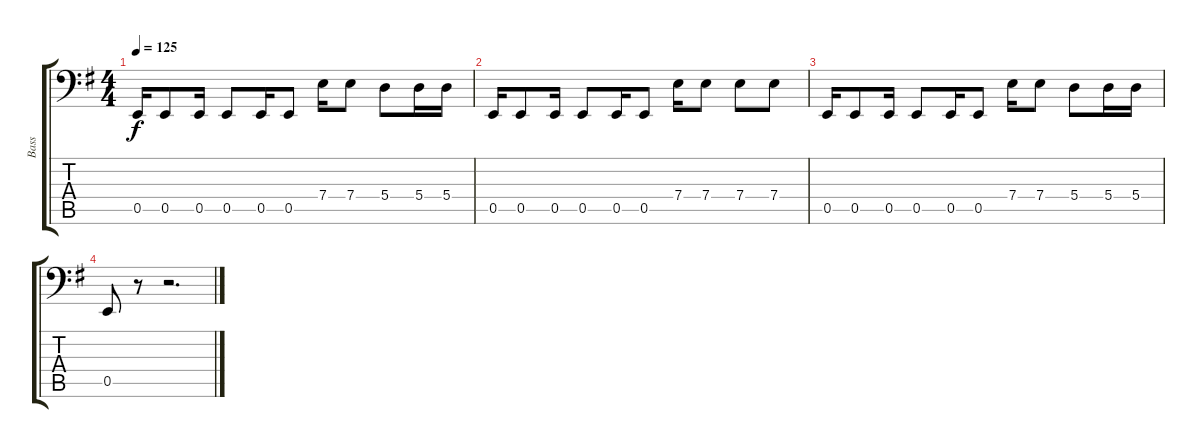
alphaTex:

\track ("Bass" "Bass") {instrument electricbasspick}
\staff {score tabs}
\tuning (C3 G2 D2 A1 E1 B0) {hide}
\ts (4 4)
\tempo 125
\clef f4
\ks eminor
0.5.16{dy f} 0.5.8 0.5.16 0.5.8 0.5.16 0.5.8 7.4.16 7.4.8 5.4.8 5.4.16 5.4.16 |
0.5.16 0.5.8 0.5.16 0.5.8 0.5.16 0.5.8 7.4.16 7.4.8 7.4.8 7.4.8 |
0.5.16 0.5.8 0.5.16 0.5.8 0.5.16 0.5.8 7.4.16 7.4.8 5.4.8 5.4.16 5.4.16 |
0.5.8 r.8 r.2{d}
